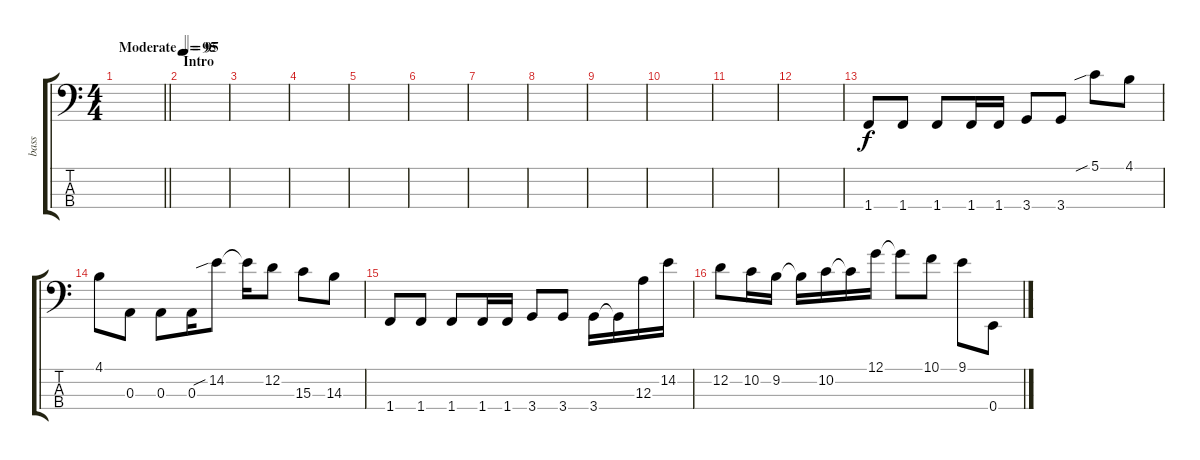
\track ("bass" "bass") {instrument electricbasspick}
\staff {score tabs}
\tuning (G2 D2 A1 E1) {hide}
\ts (4 4)
\tempo (95 "Moderate")
\clef f4
\barLineRight lightlight
\ks c
|
\section ("" "Intro")
\tempo 95
|
|
|
|
|
|
|
|
|
|
|
1.4.8 1.4.8 1.4.8 1.4.16 1.4.16 3.4.8 3.4.8 5.1{sib}.8 4.1.8 |
4.1.8 0.3.8 0.3.8 0.3.16 14.2{sib}.8 14.2{t}.16 12.2.8 15.3.8 14.3.8 |
1.4.8 1.4.8 1.4.8 1.4.16 1.4.16 3.4.8 3.4.8 3.4.16 3.4{t}.16 12.3.16 14.2.16 |
12.2.8 10.2.16 9.2.16 9.2{t}.16 10.2.16 10.2{t}.16 12.1.16 12.1{t}.8 10.1.8 9.1.8 0.4.8
